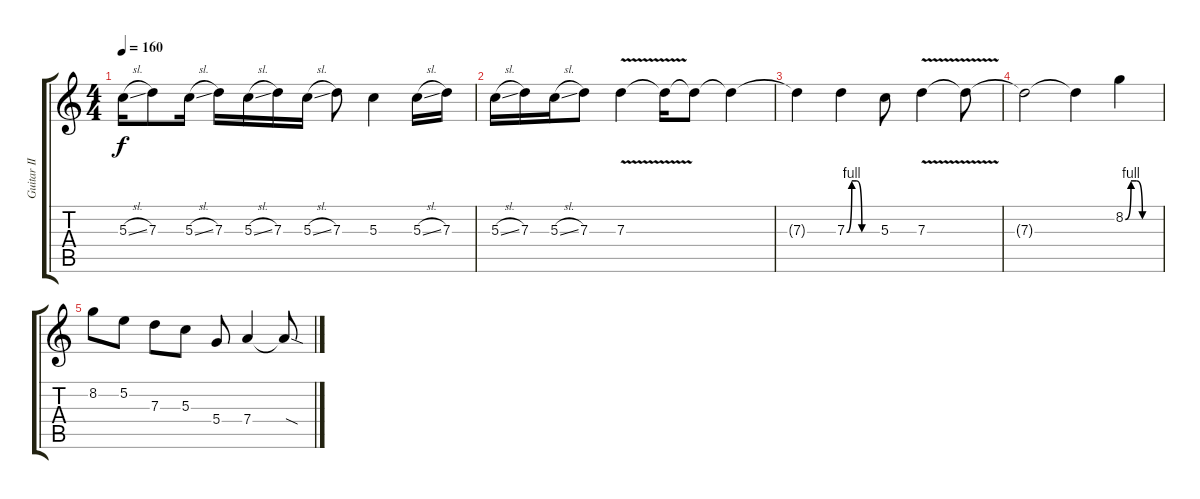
\track ("Guitar II" "Guitar II") {instrument overdrivenguitar}
\staff {score tabs}
\tuning (E4 B3 G3 D3 A2 E2) {hide}
\ts (4 4)
\tempo 160
\clef g2
\ks c
5.3{sl}.16{dy f} 7.3.8 5.3{sl}.16 7.3.16 5.3{sl}.16 7.3.16 5.3{sl}.16 7.3.8 5.3.4 5.3{sl}.16 7.3.16 |
5.3{sl}.16 7.3.16 5.3{sl}.16 7.3.8 7.3{v}.4 7.3{t}.16 7.3{t}.8 7.3{t}.4 |
7.3{t}.4 7.3{be (custom 0 0 10 4 20 4 30 0 60 0)}.4 5.3.8 7.3{v}.4 7.3{t}.8 |
7.3{t}.2 7.3{t}.4 8.2{be (custom 0 0 10 4 20 4 30 0 60 0)}.4 |
8.2.8 5.2.8 7.3.8 5.3.8 5.4.8 7.4.4 7.4{sod t}.8
